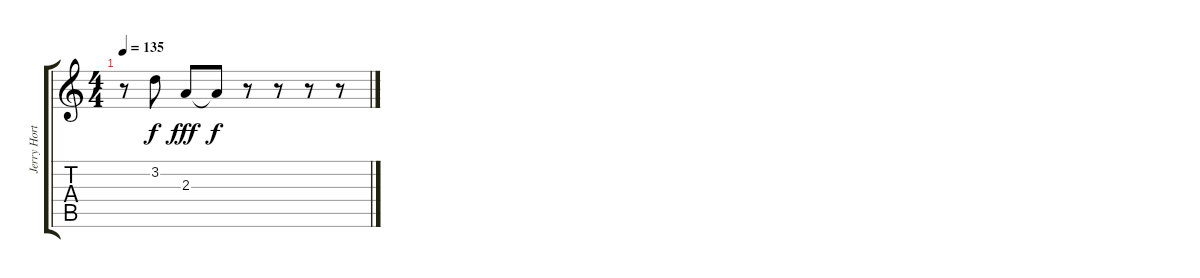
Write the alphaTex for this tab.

\track ("Jerry Horton G2" "Jerry Hort") {instrument overdrivenguitar}
\staff {score tabs}
\tuning (E4 B3 G3 D3 A2 D2) {hide}
\ts (4 4)
\tempo 135
\clef g2
\ks c
r.8{dy fff} 3.2{t}.8{dy f} 2.3.8{dy fff} 2.3{t}.8{dy f} r.8 r.8 r.8 r.8
